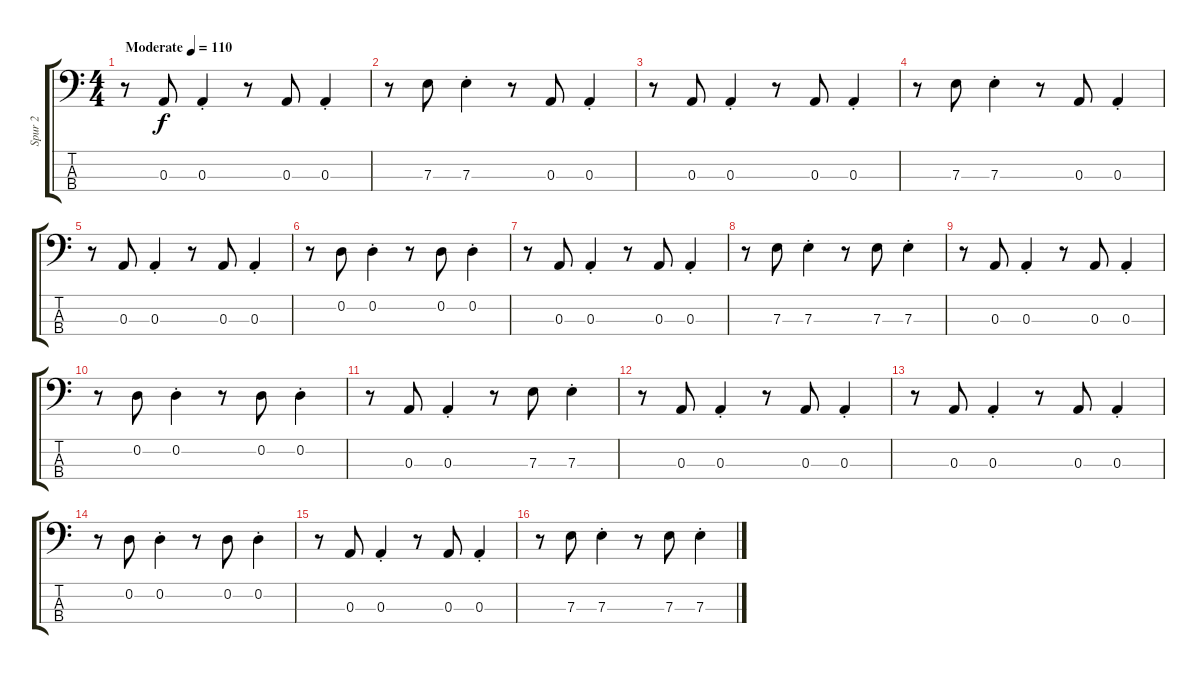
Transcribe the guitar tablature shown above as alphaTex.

\track ("Spur 2" "Spur 2") {instrument electricbassfinger}
\staff {score tabs}
\tuning (G2 D2 A1 E1) {hide}
\ts (4 4)
\tempo (110 "Moderate")
\clef f4
\ks c
r.8{dy f instrument electricbassfinger} 0.3.8 0.3{st}.4 r.8 0.3.8 0.3{st}.4 |
r.8 7.3.8 7.3{st}.4 r.8 0.3.8 0.3{st}.4 |
r.8 0.3.8 0.3{st}.4 r.8 0.3.8 0.3{st}.4 |
r.8 7.3.8 7.3{st}.4 r.8 0.3.8 0.3{st}.4 |
r.8 0.3.8 0.3{st}.4 r.8 0.3.8 0.3{st}.4 |
r.8 0.2.8 0.2{st}.4 r.8 0.2.8 0.2{st}.4 |
r.8 0.3.8 0.3{st}.4 r.8 0.3.8 0.3{st}.4 |
r.8 7.3.8 7.3{st}.4 r.8 7.3.8 7.3{st}.4 |
r.8 0.3.8 0.3{st}.4 r.8 0.3.8 0.3{st}.4 |
r.8 0.2.8 0.2{st}.4 r.8 0.2.8 0.2{st}.4 |
r.8 0.3.8 0.3{st}.4 r.8 7.3.8 7.3{st}.4 |
r.8 0.3.8 0.3{st}.4 r.8 0.3.8 0.3{st}.4 |
r.8 0.3.8 0.3{st}.4 r.8 0.3.8 0.3{st}.4 |
r.8 0.2.8 0.2{st}.4 r.8 0.2.8 0.2{st}.4 |
r.8 0.3.8 0.3{st}.4 r.8 0.3.8 0.3{st}.4 |
r.8 7.3.8 7.3{st}.4 r.8 7.3.8 7.3{st}.4
